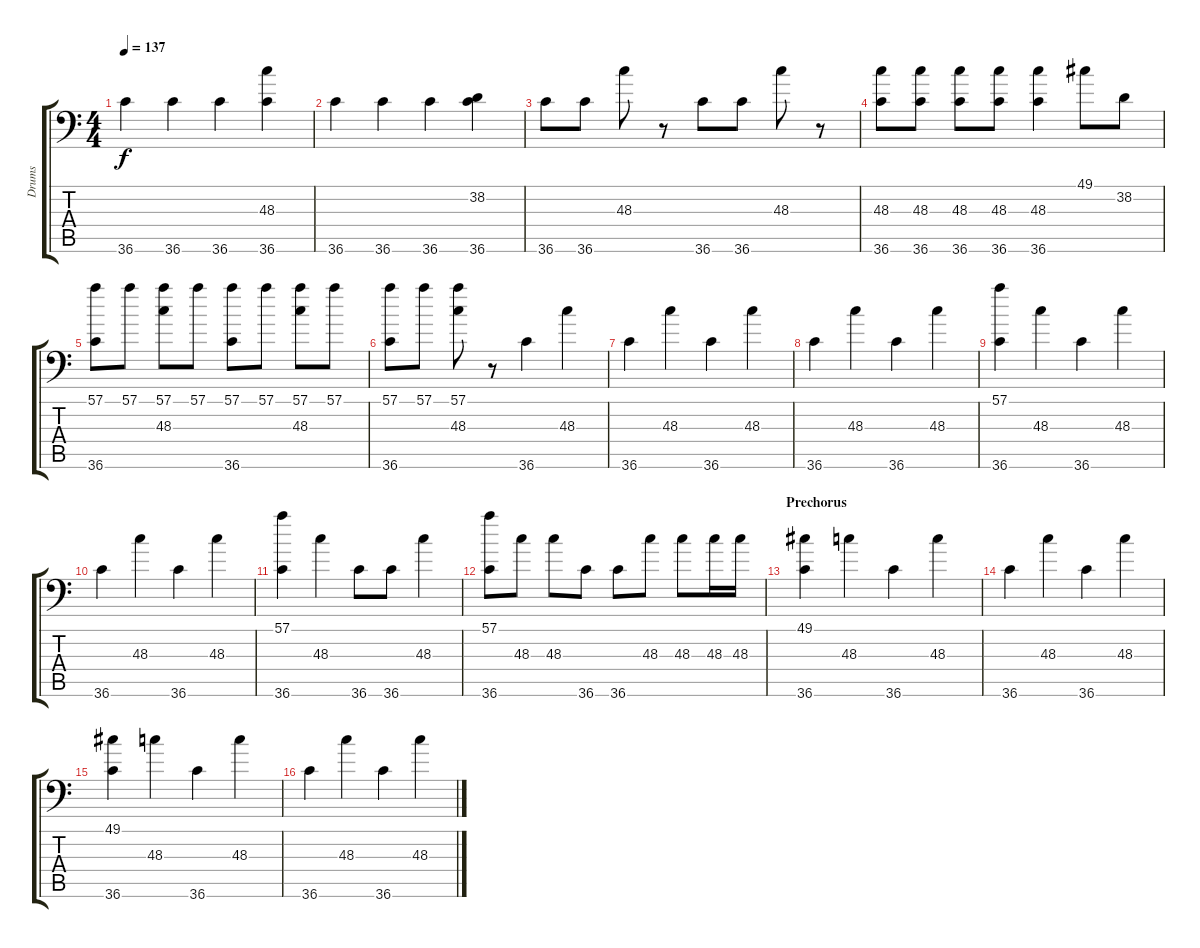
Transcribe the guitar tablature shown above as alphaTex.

\track ("Drums" "Drums") {instrument acousticgrandpiano}
\staff {score tabs}
\tuning (C-1 C-1 C-1 C-1 C-1 C-1) {hide}
\ts (4 4)
\tempo 137
\clef f4
\ks c
36.6.4{dy f} 36.6.4 36.6.4 (48.3 36.6).4 |
36.6.4 36.6.4 36.6.4 (38.2 36.6).4 |
36.6.8 36.6.8 48.3.8 r.8 36.6.8 36.6.8 48.3.8 r.8 |
(48.3 36.6).8 (48.3 36.6).8 (48.3 36.6).8 (48.3 36.6).8 (48.3 36.6).4 49.1.8 38.2.8 |
(57.1 36.6).8 57.1.8 (57.1 48.3).8 57.1.8 (57.1 36.6).8 57.1.8 (57.1 48.3).8 57.1.8 |
(57.1 36.6).8 57.1.8 (57.1 48.3).8 r.8 36.6.4 48.3.4 |
36.6.4 48.3.4 36.6.4 48.3.4 |
36.6.4 48.3.4 36.6.4 48.3.4 |
(57.1 36.6).4 48.3.4 36.6.4 48.3.4 |
36.6.4 48.3.4 36.6.4 48.3.4 |
(57.1 36.6).4 48.3.4 36.6.8 36.6.8 48.3.4 |
(57.1 36.6).8 48.3.8 48.3.8 36.6.8 36.6.8 48.3.8 48.3.8 48.3.16 48.3.16 |
\section ("" "Prechorus")
(49.1 36.6).4 48.3.4 36.6.4 48.3.4 |
36.6.4 48.3.4 36.6.4 48.3.4 |
(49.1 36.6).4 48.3.4 36.6.4 48.3.4 |
36.6.4 48.3.4 36.6.4 48.3.4
